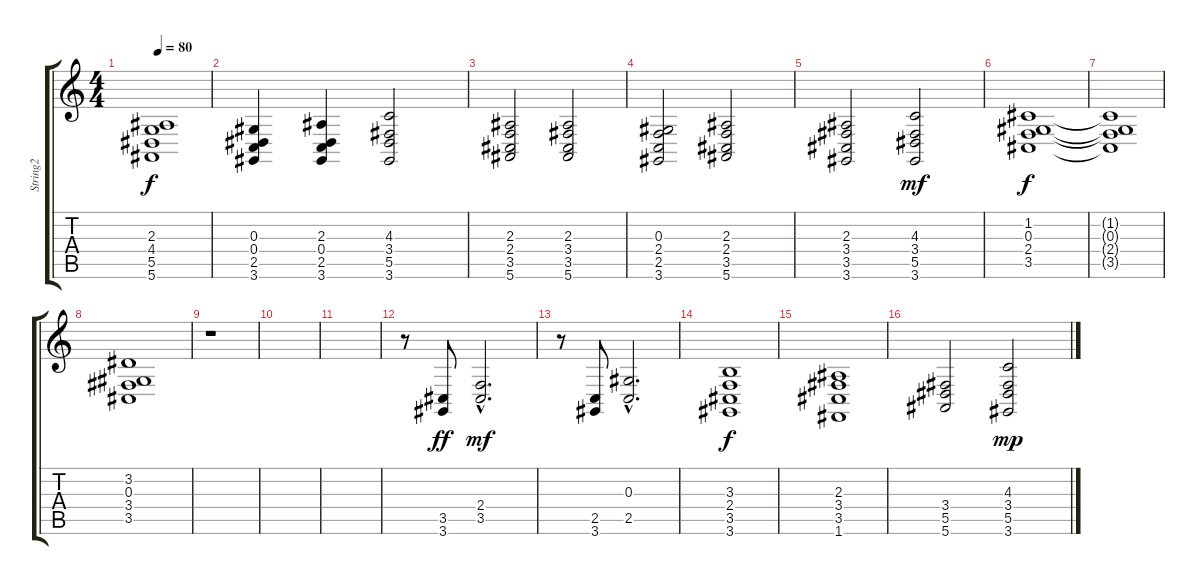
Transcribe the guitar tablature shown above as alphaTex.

\track ("String2" "String2") {instrument stringensemble2}
\staff {score tabs}
\tuning (F4 C4 Ab3 Eb3 Bb2 F2) {hide}
\ts (4 4)
\tempo 80
\clef g2
\ks c
(2.3 4.4 5.5 5.6).1{dy f} |
(0.3 0.4 2.5 3.6).4 (2.3 0.4 2.5 3.6).4 (4.3 3.4 5.5 3.6).2 |
(2.3 2.4 3.5 5.6).2 (2.3 3.4 3.5 5.6).2 |
(0.3 2.4 2.5 3.6).2 (2.3 2.4 3.5 5.6).2 |
(2.3 3.4 3.5 3.6).2 (4.3 3.4 5.5 3.6).2{dy mf} |
(1.2 0.3 2.4 3.5).1{dy f} |
(1.2{t} 0.3{t} 2.4{t} 3.5{t}).1 |
(3.2 0.3 3.4 3.5).1 |
r.1 |
|
|
r.8 (3.5 3.6).8{dy ff} (2.4{hac} 3.5{hac}).2{d dy mf} |
r.8 (2.5 3.6).8 (0.3{hac} 2.5{hac}).2{d} |
(3.3 2.4 3.5 3.6).1{dy f} |
(2.3 3.4 3.5 1.6).1 |
(3.4 5.5 5.6).2 (4.3 3.4 5.5 3.6).2{dy mp}
